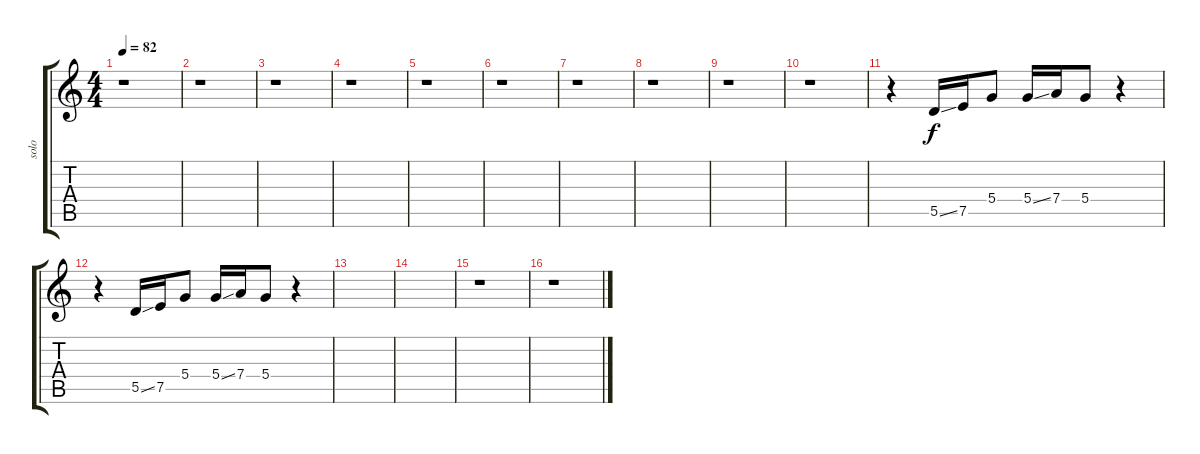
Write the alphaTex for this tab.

\track ("solo" "solo") {instrument acousticguitarnylon}
\staff {score tabs}
\tuning (E4 B3 G3 D3 A2 E2) {hide}
\ts (4 4)
\tempo 82
\clef g2
\ks c
r.1{dy f} |
r.1 |
r.1 |
r.1 |
r.1 |
r.1 |
r.1 |
r.1 |
r.1 |
r.1 |
r.4 5.5{ss}.16 7.5.16 5.4.8 5.4{ss}.16 7.4.16 5.4.8 r.4 |
r.4 5.5{ss}.16 7.5.16 5.4.8 5.4{ss}.16 7.4.16 5.4.8 r.4 |
|
|
r.1 |
r.1
